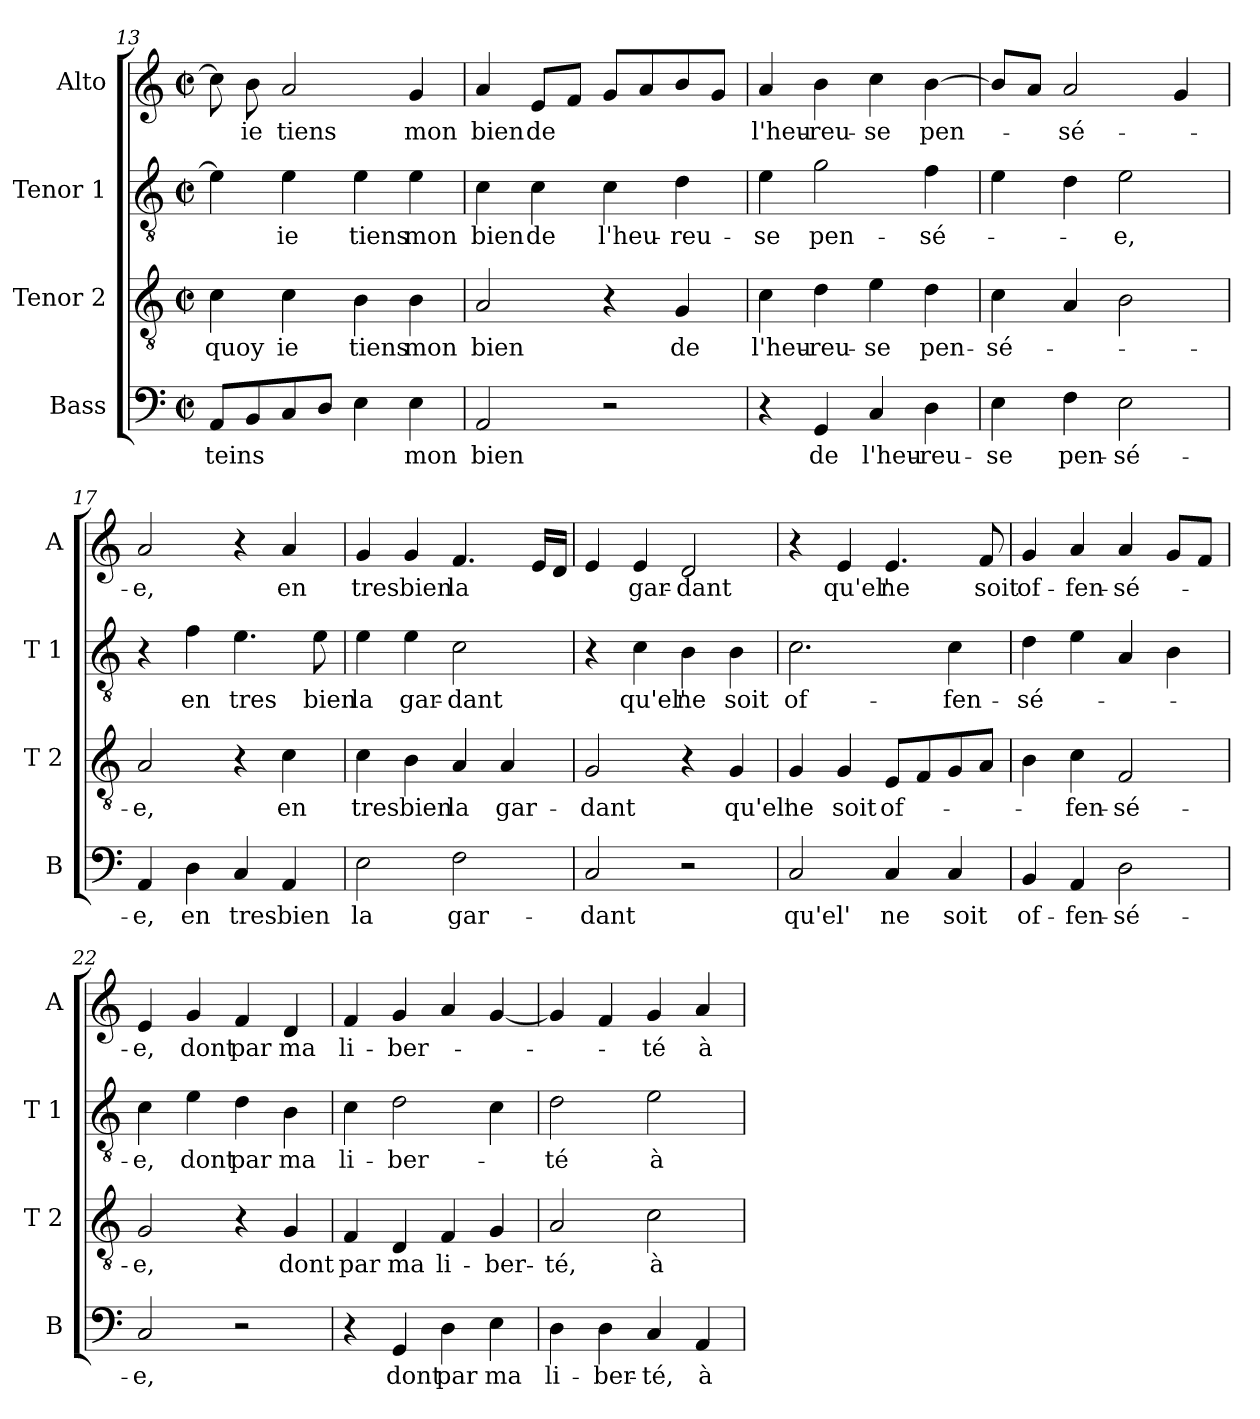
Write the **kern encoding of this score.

**kern	**text	**kern	**text	**kern	**text	**kern	**text
*part4	*part4	*part3	*part3	*part2	*part2	*part1	*part1
*staff4	*staff4	*staff3	*staff3	*staff2	*staff2	*staff1	*staff1
*I"Bass	*	*I"Tenor 2	*	*I"Tenor 1	*	*I"Alto	*
*I'B	*	*I'T 2	*	*I'T 1	*	*I'A	*
*clefF4	*	*clefGv2	*	*clefGv2	*	*clefG2	*
*k[]	*	*k[]	*	*k[]	*	*k[]	*
*C:	*	*C:	*	*C:	*	*C:	*
*M2/2	*	*M2/2	*	*M2/2	*	*M2/2	*
*met(c|)	*	*met(c|)	*	*met(c|)	*	*met(c|)	*
=13	=13	=13	=13	=13	=13	=13	=13
!	!LO:LY:b	!	!LO:LY:b	!	!	!	!
8AA/L	teins	4c\	quoy	4e\]	.	8cc\]	.
!	!	!	!	!	!	!	!LO:LY:b
8BB/	.	.	.	.	.	8b\	ie
!	!	!	!LO:LY:b	!	!LO:LY:b	!	!LO:LY:b
8C/	.	4c\	ie	4e\	ie	2a/	tiens
8D/J	.	.	.	.	.	.	.
!	!	!	!LO:LY:b	!	!LO:LY:b	!	!
4E\	.	4B\	tiens	4e\	tiens	.	.
!	!LO:LY:b	!	!LO:LY:b	!	!LO:LY:b	!	!LO:LY:b
4E\	mon	4B\	mon	4e\	mon	4g/	mon
=14	=14	=14	=14	=14	=14	=14	=14
!	!LO:LY:b	!	!LO:LY:b	!	!LO:LY:b	!	!LO:LY:b
2AA/	bien	2A/	bien	4c\	bien	4a/	bien
!	!	!	!	!	!LO:LY:b	!	!LO:LY:b
.	.	.	.	4c\	de	8e/L	de
.	.	.	.	.	.	8f/J	.
!	!	!	!	!	!LO:LY:b	!	!
2r	.	4r	.	4c\	l'heu-	8g/L	.
.	.	.	.	.	.	8a/	.
!	!	!	!LO:LY:b	!	!LO:LY:b	!	!
.	.	4G/	de	4d\	-reu-	8b/	.
.	.	.	.	.	.	8g/J	.
!!LO:LB:g=z
=15	=15	=15	=15	=15	=15	=15	=15
!	!	!	!LO:LY:b	!	!LO:LY:b	!	!LO:LY:b
4r	.	4c\	l'heu-	4e\	-se	4a/	l'heu-
!	!LO:LY:b	!	!LO:LY:b	!	!LO:LY:b	!	!LO:LY:b
4GG/	de	4d\	-reu-	2g\	pen-	4b\	-reu-
!	!LO:LY:b	!	!LO:LY:b	!	!	!	!LO:LY:b
4C/	l'heu-	4e\	-se	.	.	4cc\	-se
!	!LO:LY:b	!	!LO:LY:b	!	!LO:LY:b	!	!LO:LY:b
4D\	-reu-	4d\	pen-	4f\	-sé-	[4b\	pen-
=16	=16	=16	=16	=16	=16	=16	=16
!	!LO:LY:b	!	!LO:LY:b	!	!	!	!
4E\	-se	4c\	-sé-	4e\	.	8b/L]	.
.	.	.	.	.	.	8a/J	.
!	!LO:LY:b	!	!	!	!	!	!LO:LY:b
4F\	pen-	4A/	.	4d\	.	2a/	-sé-
!	!LO:LY:b	!	!	!	!LO:LY:b	!	!
2E\	-sé-	2B\	.	2e\	-e,	.	.
.	.	.	.	.	.	4g/	.
=17	=17	=17	=17	=17	=17	=17	=17
!	!LO:LY:b	!	!LO:LY:b	!	!	!	!LO:LY:b
4AA/	-e,	2A/	-e,	4r	.	2a/	-e,
!	!LO:LY:b	!	!	!	!LO:LY:b	!	!
4D\	en	.	.	4f\	en	.	.
!	!LO:LY:b	!	!	!	!LO:LY:b	!	!
4C/	tres	4r	.	4.e\	tres	4r	.
!	!LO:LY:b	!	!LO:LY:b	!	!	!	!LO:LY:b
4AA/	bien	4c\	en	.	.	4a/	en
!	!	!	!	!	!LO:LY:b	!	!
.	.	.	.	8e\	bien	.	.
=18	=18	=18	=18	=18	=18	=18	=18
!	!LO:LY:b	!	!LO:LY:b	!	!LO:LY:b	!	!LO:LY:b
2E\	la	4c\	tres	4e\	la	4g/	tres
!	!	!	!LO:LY:b	!	!LO:LY:b	!	!LO:LY:b
.	.	4B\	bien	4e\	gar-	4g/	bien
!	!LO:LY:b	!	!LO:LY:b	!	!LO:LY:b	!	!LO:LY:b
2F\	gar-	4A/	la	2c\	-dant	4.f/	la
!	!	!	!LO:LY:b	!	!	!	!
.	.	4A/	gar-	.	.	.	.
.	.	.	.	.	.	16e/LL	.
.	.	.	.	.	.	16d/JJ	.
=19	=19	=19	=19	=19	=19	=19	=19
!	!LO:LY:b	!	!LO:LY:b	!	!	!	!
2C/	-dant	2G/	-dant	4r	.	4e/	.
!	!	!	!	!	!LO:LY:b	!	!LO:LY:b
.	.	.	.	4c\	qu'el'	4e/	gar-
!	!	!	!	!	!LO:LY:b	!	!LO:LY:b
2r	.	4r	.	4B\	ne	2d/	-dant
!	!	!	!LO:LY:b	!	!LO:LY:b	!	!
.	.	4G/	qu'el'	4B\	soit	.	.
!!LO:LB:g=z
=20	=20	=20	=20	=20	=20	=20	=20
!	!LO:LY:b	!	!LO:LY:b	!	!LO:LY:b	!	!
2C/	qu'el'	4G/	ne	2.c\	of-	4r	.
!	!	!	!LO:LY:b	!	!	!	!LO:LY:b
.	.	4G/	soit	.	.	4e/	qu'el'
!	!LO:LY:b	!	!LO:LY:b	!	!	!	!LO:LY:b
4C/	ne	8E/L	of-	.	.	4.e/	ne
.	.	8F/	.	.	.	.	.
!	!LO:LY:b	!	!	!	!LO:LY:b	!	!
4C/	soit	8G/	.	4c\	-fen-	.	.
!	!	!	!	!	!	!	!LO:LY:b
.	.	8A/J	.	.	.	8f/	soit
=21	=21	=21	=21	=21	=21	=21	=21
!	!LO:LY:b	!	!	!	!LO:LY:b	!	!LO:LY:b
4BB/	of-	4B\	.	4d\	-sé-	4g/	of-
!	!LO:LY:b	!	!LO:LY:b	!	!	!	!LO:LY:b
4AA/	-fen-	4c\	-fen-	4e\	.	4a/	-fen-
!	!LO:LY:b	!	!LO:LY:b	!	!	!	!LO:LY:b
2D\	-sé-	2F/	-sé-	4A/	.	4a/	-sé-
.	.	.	.	4B\	.	8g/L	.
.	.	.	.	.	.	8f/J	.
=22	=22	=22	=22	=22	=22	=22	=22
!	!LO:LY:b	!	!LO:LY:b	!	!LO:LY:b	!	!LO:LY:b
2C/	-e,	2G/	-e,	4c\	-e,	4e/	-e,
!	!	!	!	!	!LO:LY:b	!	!LO:LY:b
.	.	.	.	4e\	dont	4g/	dont
!	!	!	!	!	!LO:LY:b	!	!LO:LY:b
2r	.	4r	.	4d\	par	4f/	par
!	!	!	!LO:LY:b	!	!LO:LY:b	!	!LO:LY:b
.	.	4G/	dont	4B\	ma	4d/	ma
=23	=23	=23	=23	=23	=23	=23	=23
!	!	!	!LO:LY:b	!	!LO:LY:b	!	!LO:LY:b
4r	.	4F/	par	4c\	li-	4f/	li-
!	!LO:LY:b	!	!LO:LY:b	!	!LO:LY:b	!	!LO:LY:b
4GG/	dont	4D/	ma	2d\	-ber-	4g/	-ber-
!	!LO:LY:b	!	!LO:LY:b	!	!	!	!
4D\	par	4F/	li-	.	.	4a/	.
!	!LO:LY:b	!	!LO:LY:b	!	!	!	!
4E\	ma	4G/	-ber-	4c\	.	[4g/	.
=24	=24	=24	=24	=24	=24	=24	=24
!	!LO:LY:b	!	!LO:LY:b	!	!LO:LY:b	!	!
4D\	li-	2A/	-té,	2d\	-té	4g/]	.
!	!LO:LY:b	!	!	!	!	!	!
4D\	-ber-	.	.	.	.	4f/	.
!	!LO:LY:b	!	!LO:LY:b	!	!LO:LY:b	!	!LO:LY:b
4C/	-té,	2c\	à	2e\	à	4g/	-té
!	!LO:LY:b	!	!	!	!	!	!LO:LY:b
4AA/	à	.	.	.	.	4a/	à
=	=	=	=	=	=	=	=
*-	*-	*-	*-	*-	*-	*-	*-
